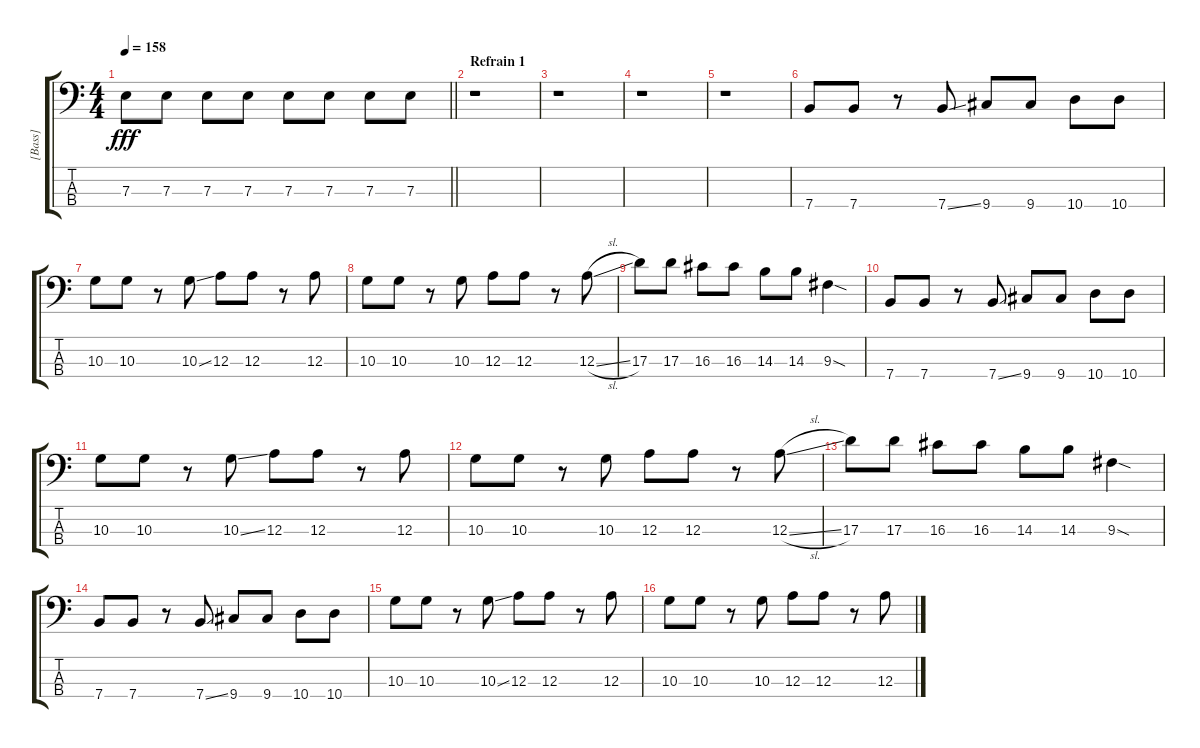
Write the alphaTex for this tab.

\track ("[Bass]" "[Bass]") {instrument electricbasspick}
\staff {score tabs}
\tuning (G2 D2 A1 E1) {hide}
\ts (4 4)
\tempo 158
\clef f4
\barLineRight lightlight
\ks c
7.3.8{dy fff} 7.3.8 7.3.8 7.3.8 7.3.8 7.3.8 7.3.8 7.3.8 |
\section ("" "Refrain 1")
r.1 |
r.1 |
r.1 |
r.1 |
7.4.8 7.4.8 r.8 7.4{ss}.8 9.4.8 9.4.8 10.4.8 10.4.8 |
10.3.8 10.3.8 r.8 10.3{ss}.8 12.3.8 12.3.8 r.8 12.3.8 |
10.3.8 10.3.8 r.8 10.3.8 12.3.8 12.3.8 r.8 12.3{sl}.8 |
17.3.8 17.3.8 16.3.8 16.3.8 14.3.8 14.3.8 9.3{sod}.4 |
7.4.8 7.4.8 r.8 7.4{ss}.8 9.4.8 9.4.8 10.4.8 10.4.8 |
10.3.8 10.3.8 r.8 10.3{ss}.8 12.3.8 12.3.8 r.8 12.3.8 |
10.3.8 10.3.8 r.8 10.3.8 12.3.8 12.3.8 r.8 12.3{sl}.8 |
17.3.8 17.3.8 16.3.8 16.3.8 14.3.8 14.3.8 9.3{sod}.4 |
7.4.8 7.4.8 r.8 7.4{ss}.8 9.4.8 9.4.8 10.4.8 10.4.8 |
10.3.8 10.3.8 r.8 10.3{ss}.8 12.3.8 12.3.8 r.8 12.3.8 |
10.3.8 10.3.8 r.8 10.3.8 12.3.8 12.3.8 r.8 12.3{sl}.8
